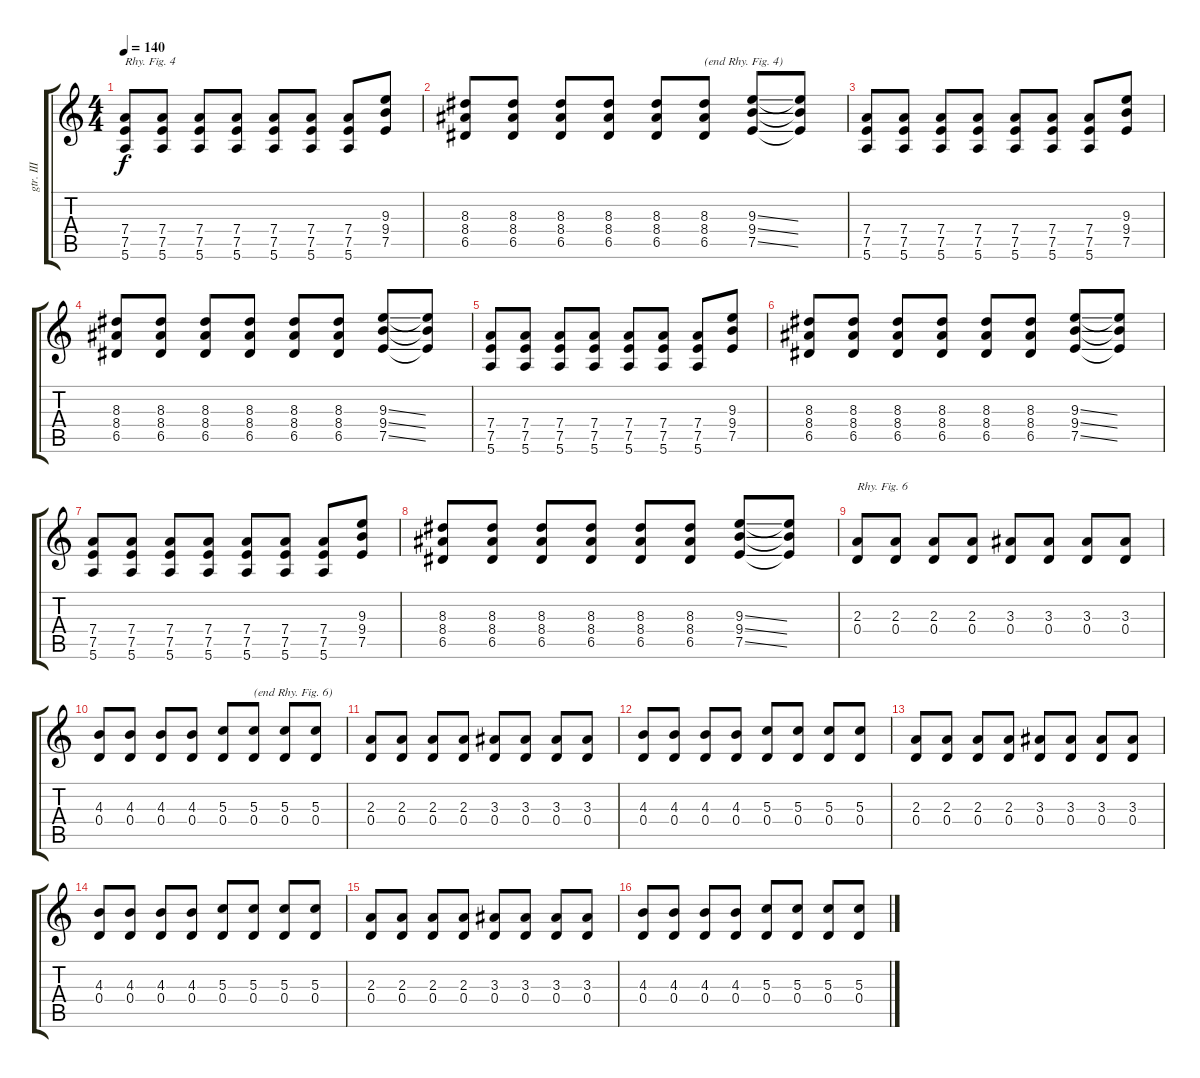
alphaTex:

\track ("gtr. III" "gtr. III") {instrument acousticguitarsteel}
\staff {score tabs}
\tuning (E4 B3 G3 D3 A2 E2) {hide}
\ts (4 4)
\tempo 140
\clef g2
\ks c
(7.4 7.5 5.6).8{txt "Rhy. Fig. 4" dy f} (7.4 7.5 5.6).8 (7.4 7.5 5.6).8 (7.4 7.5 5.6).8 (7.4 7.5 5.6).8 (7.4 7.5 5.6).8 (7.4 7.5 5.6).8 (9.3 9.4 7.5).8 |
(8.3 8.4 6.5).8 (8.3 8.4 6.5).8 (8.3 8.4 6.5).8 (8.3 8.4 6.5).8 (8.3 8.4 6.5).8 (8.3 8.4 6.5).8{txt "(end Rhy. Fig. 4)"} (9.3{ss} 9.4{ss} 7.5{ss}).8 (9.3{t} 9.4{t} 7.5{t}).8 |
(7.4 7.5 5.6).8 (7.4 7.5 5.6).8 (7.4 7.5 5.6).8 (7.4 7.5 5.6).8 (7.4 7.5 5.6).8 (7.4 7.5 5.6).8 (7.4 7.5 5.6).8 (9.3 9.4 7.5).8 |
(8.3 8.4 6.5).8 (8.3 8.4 6.5).8 (8.3 8.4 6.5).8 (8.3 8.4 6.5).8 (8.3 8.4 6.5).8 (8.3 8.4 6.5).8 (9.3{ss} 9.4{ss} 7.5{ss}).8 (9.3{t} 9.4{t} 7.5{t}).8 |
(7.4 7.5 5.6).8 (7.4 7.5 5.6).8 (7.4 7.5 5.6).8 (7.4 7.5 5.6).8 (7.4 7.5 5.6).8 (7.4 7.5 5.6).8 (7.4 7.5 5.6).8 (9.3 9.4 7.5).8 |
(8.3 8.4 6.5).8 (8.3 8.4 6.5).8 (8.3 8.4 6.5).8 (8.3 8.4 6.5).8 (8.3 8.4 6.5).8 (8.3 8.4 6.5).8 (9.3{ss} 9.4{ss} 7.5{ss}).8 (9.3{t} 9.4{t} 7.5{t}).8 |
(7.4 7.5 5.6).8 (7.4 7.5 5.6).8 (7.4 7.5 5.6).8 (7.4 7.5 5.6).8 (7.4 7.5 5.6).8 (7.4 7.5 5.6).8 (7.4 7.5 5.6).8 (9.3 9.4 7.5).8 |
(8.3 8.4 6.5).8 (8.3 8.4 6.5).8 (8.3 8.4 6.5).8 (8.3 8.4 6.5).8 (8.3 8.4 6.5).8 (8.3 8.4 6.5).8 (9.3{ss} 9.4{ss} 7.5{ss}).8 (9.3{t} 9.4{t} 7.5{t}).8 |
(2.3 0.4).8{txt "Rhy. Fig. 6"} (2.3 0.4).8 (2.3 0.4).8 (2.3 0.4).8 (3.3 0.4).8 (3.3 0.4).8 (3.3 0.4).8 (3.3 0.4).8 |
(4.3 0.4).8 (4.3 0.4).8 (4.3 0.4).8 (4.3 0.4).8 (5.3 0.4).8 (5.3 0.4).8{txt "(end Rhy. Fig. 6)"} (5.3 0.4).8 (5.3 0.4).8 |
(2.3 0.4).8 (2.3 0.4).8 (2.3 0.4).8 (2.3 0.4).8 (3.3 0.4).8 (3.3 0.4).8 (3.3 0.4).8 (3.3 0.4).8 |
(4.3 0.4).8 (4.3 0.4).8 (4.3 0.4).8 (4.3 0.4).8 (5.3 0.4).8 (5.3 0.4).8 (5.3 0.4).8 (5.3 0.4).8 |
(2.3 0.4).8 (2.3 0.4).8 (2.3 0.4).8 (2.3 0.4).8 (3.3 0.4).8 (3.3 0.4).8 (3.3 0.4).8 (3.3 0.4).8 |
(4.3 0.4).8 (4.3 0.4).8 (4.3 0.4).8 (4.3 0.4).8 (5.3 0.4).8 (5.3 0.4).8 (5.3 0.4).8 (5.3 0.4).8 |
(2.3 0.4).8 (2.3 0.4).8 (2.3 0.4).8 (2.3 0.4).8 (3.3 0.4).8 (3.3 0.4).8 (3.3 0.4).8 (3.3 0.4).8 |
(4.3 0.4).8 (4.3 0.4).8 (4.3 0.4).8 (4.3 0.4).8 (5.3 0.4).8 (5.3 0.4).8 (5.3 0.4).8 (5.3 0.4).8
